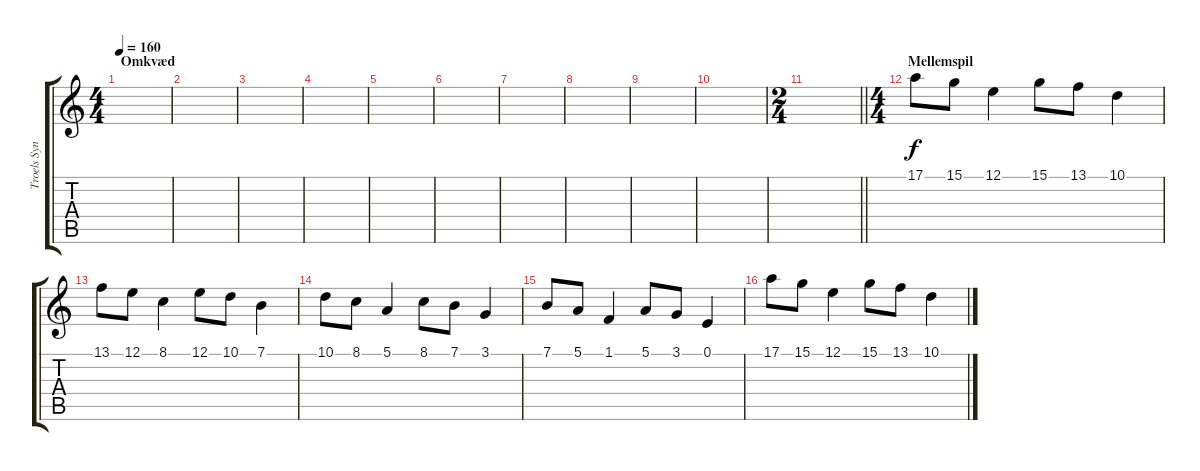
\track ("Troels Synth" "Troels Syn") {instrument lead2sawtooth}
\staff {score tabs}
\tuning (E4 B3 G3 D3 A2 E2) {hide}
\ts (4 4)
\section ("" "Omkvæd")
\tempo 160
\clef g2
\ks c
|
|
|
|
|
|
|
|
|
|
\ts (2 4)
\barLineRight lightlight
|
\ts (4 4)
\section ("" "Mellemspil")
17.1.8 15.1.8 12.1.4 15.1.8 13.1.8 10.1.4 |
13.1.8 12.1.8 8.1.4 12.1.8 10.1.8 7.1.4 |
10.1.8 8.1.8 5.1.4 8.1.8 7.1.8 3.1.4 |
7.1.8 5.1.8 1.1.4 5.1.8 3.1.8 0.1.4 |
17.1.8 15.1.8 12.1.4 15.1.8 13.1.8 10.1.4
